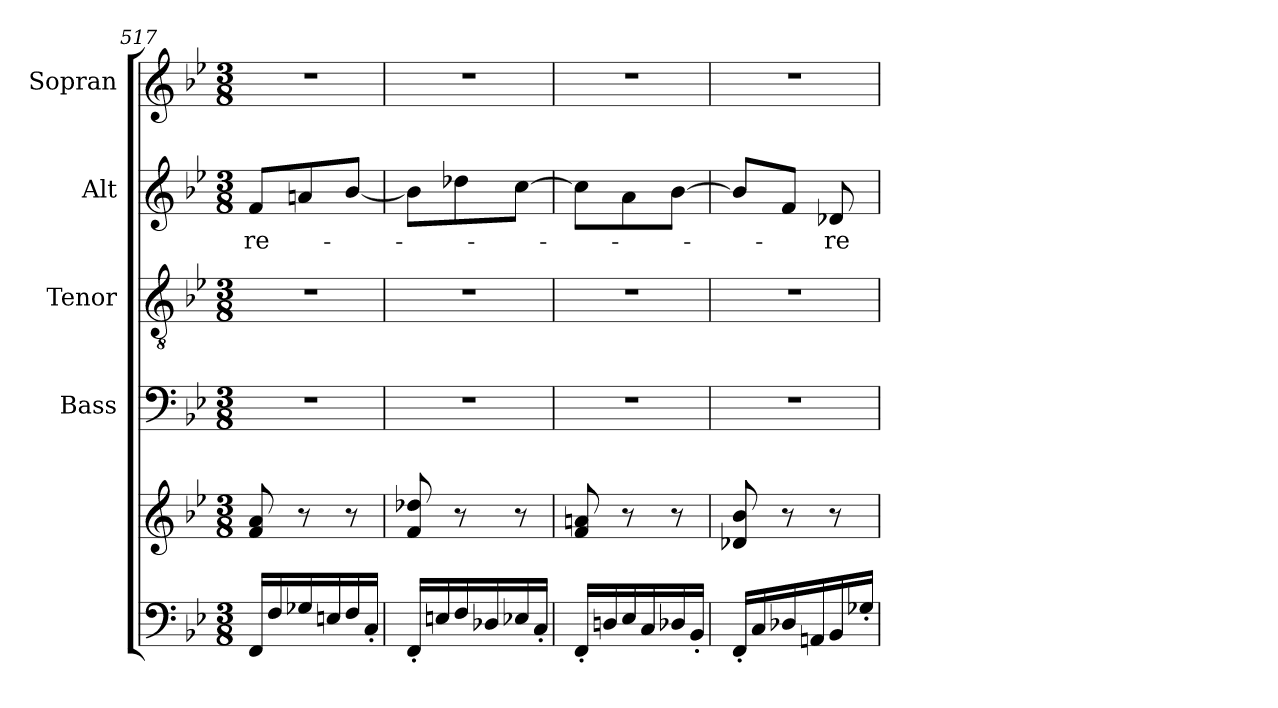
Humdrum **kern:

**kern	**kern	**kern	**kern	**kern	**text	**kern
*part5	*part5	*part4	*part3	*part2	*part2	*part1
*staff6	*staff5	*staff4	*staff3	*staff2	*staff2	*staff1
*	*	*I"Bass	*I"Tenor	*I"Alt	*	*I"Sopran
*	*	*I'B.	*I'T.	*I'A.	*	*I'S.
*clefF4	*clefG2	*clefF4	*clefGv2	*clefG2	*	*clefG2
*k[b-e-]	*k[b-e-]	*k[b-e-]	*k[b-e-]	*k[b-e-]	*	*k[b-e-]
*B-:	*B-:	*B-:	*B-:	*B-:	*	*B-:
*M3/8	*M3/8	*M3/8	*M3/8	*M3/8	*	*M3/8
=517	=517	=517	=517	=517	=517	=517
!	!	!	!	!	!LO:LY:b	!
16FF/LL	8f/ 8a/	4.r	4.r	8f/L	-re-	4.r
16F/	.	.	.	.	.	.
16G-X/	8r	.	.	8an/	.	.
16En/	.	.	.	.	.	.
16F/	8r	.	.	[8b-/J	.	.
16C'</JJ	.	.	.	.	.	.
=518	=518	=518	=518	=518	=518	=518
16FF'</LL	8f/ 8dd-X/	4.r	4.r	8b-\L]	.	4.r
16En/	.	.	.	.	.	.
16F/	8r	.	.	8dd-X\	.	.
16D-X/	.	.	.	.	.	.
16E-X/	8r	.	.	[8cc\J	.	.
16C'</JJ	.	.	.	.	.	.
=519	=519	=519	=519	=519	=519	=519
16FF'</LL	8f/ 8an/	4.r	4.r	8cc\L]	.	4.r
16Dn/	.	.	.	.	.	.
16E-/	8r	.	.	8a\	.	.
16C/	.	.	.	.	.	.
16D-X/	8r	.	.	[8b-\J	.	.
16BB-'</JJ	.	.	.	.	.	.
=520	=520	=520	=520	=520	=520	=520
16FF'</LL	8d-X/ 8b-/	4.r	4.r	8b-/L]	.	4.r
16C/	.	.	.	.	.	.
16D-X/	8r	.	.	8f/J	.	.
16AAn/	.	.	.	.	.	.
!	!	!	!	!	!LO:LY:b	!
16BB-/	8r	.	.	8d-X/	-re	.
16G-X'</JJ	.	.	.	.	.	.
=	=	=	=	=	=	=
*-	*-	*-	*-	*-	*-	*-
